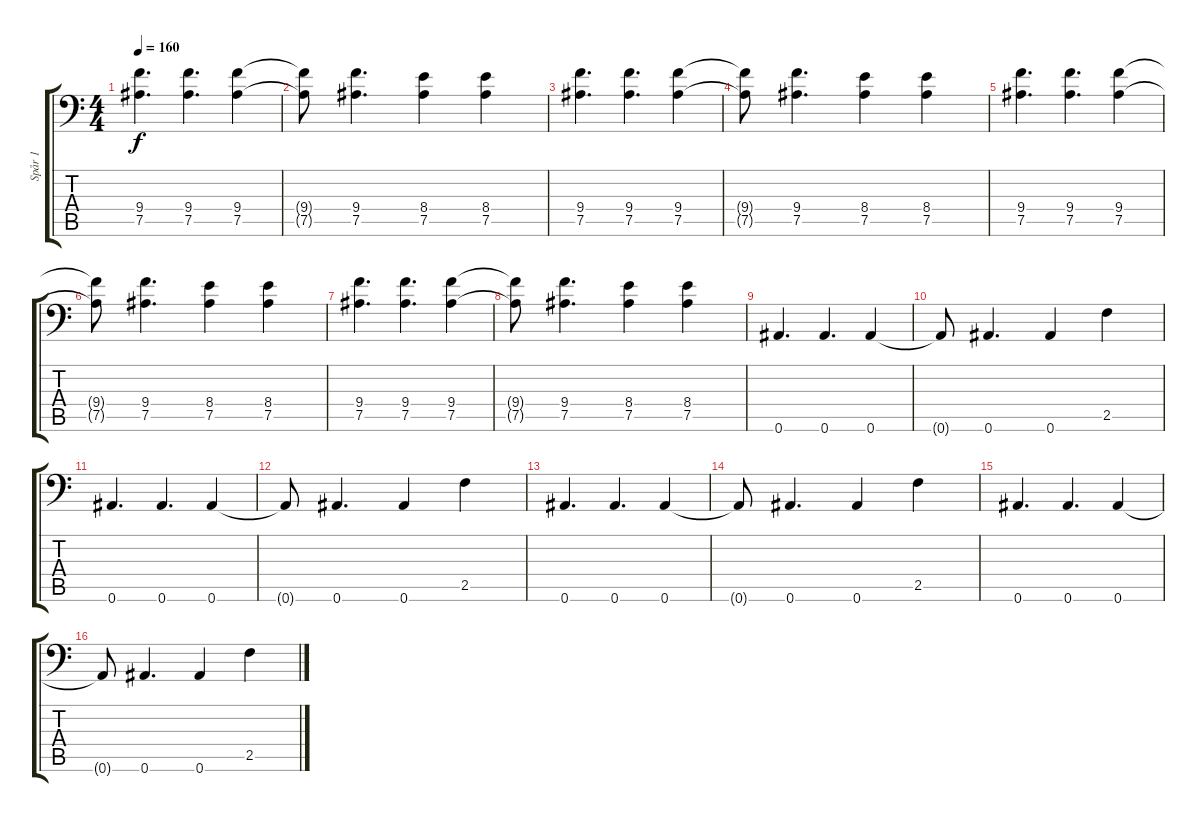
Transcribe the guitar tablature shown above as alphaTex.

\track ("Spår 1" "Spår 1") {instrument distortionguitar}
\staff {score tabs}
\tuning (Bb3 F3 Db3 Ab2 Eb2 Bb1) {hide}
\ts (4 4)
\tempo 160
\clef f4
\ks c
(9.4 7.5).4{d dy f} (9.4 7.5).4{d} (9.4 7.5).4 |
(9.4{t} 7.5{t}).8 (9.4 7.5).4{d} (8.4 7.5).4 (8.4 7.5).4 |
(9.4 7.5).4{d} (9.4 7.5).4{d} (9.4 7.5).4 |
(9.4{t} 7.5{t}).8 (9.4 7.5).4{d} (8.4 7.5).4 (8.4 7.5).4 |
(9.4 7.5).4{d} (9.4 7.5).4{d} (9.4 7.5).4 |
(9.4{t} 7.5{t}).8 (9.4 7.5).4{d} (8.4 7.5).4 (8.4 7.5).4 |
(9.4 7.5).4{d} (9.4 7.5).4{d} (9.4 7.5).4 |
(9.4{t} 7.5{t}).8 (9.4 7.5).4{d} (8.4 7.5).4 (8.4 7.5).4 |
0.6.4{d} 0.6.4{d} 0.6.4 |
0.6{t}.8 0.6.4{d} 0.6.4 2.5.4 |
0.6.4{d} 0.6.4{d} 0.6.4 |
0.6{t}.8 0.6.4{d} 0.6.4 2.5.4 |
0.6.4{d} 0.6.4{d} 0.6.4 |
0.6{t}.8 0.6.4{d} 0.6.4 2.5.4 |
0.6.4{d} 0.6.4{d} 0.6.4 |
0.6{t}.8 0.6.4{d} 0.6.4 2.5.4
